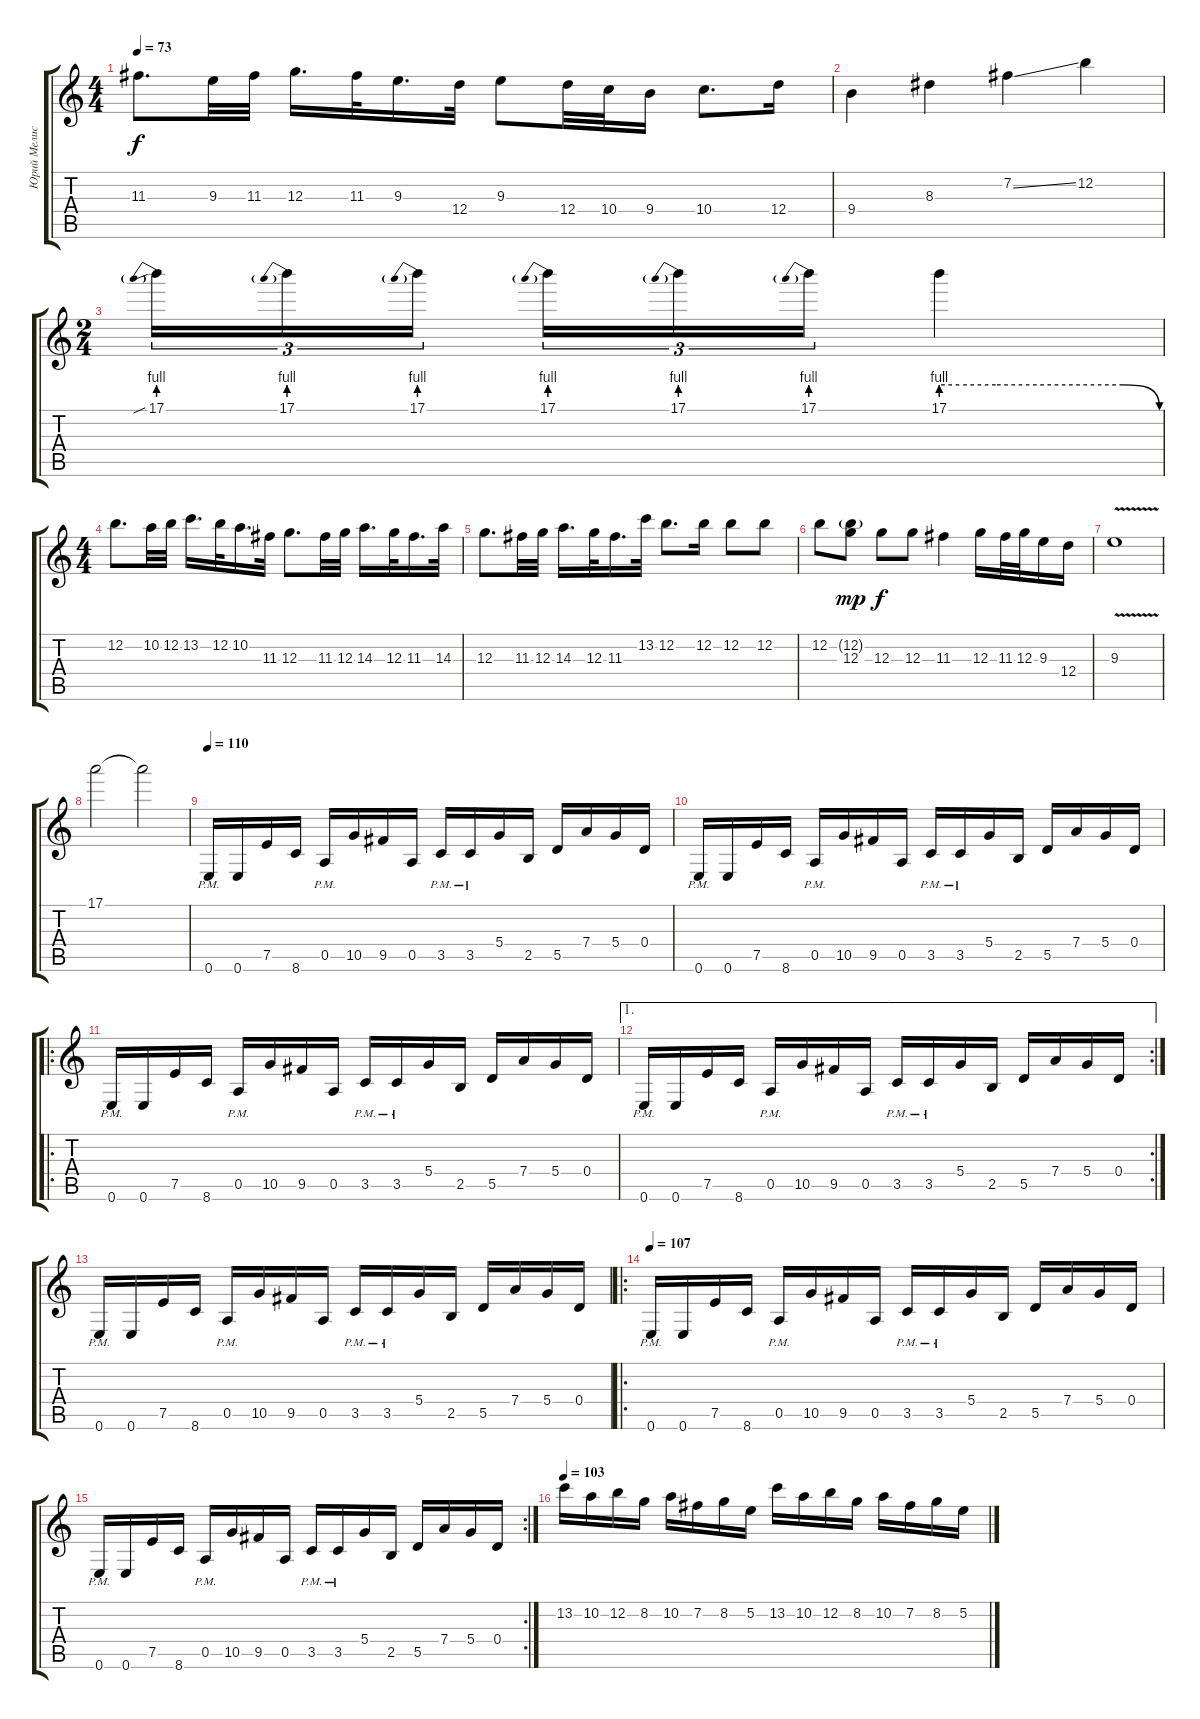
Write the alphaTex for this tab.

\track ("Юрий Мелисов" "Юрий Мелис") {instrument distortionguitar}
\staff {score tabs}
\tuning (E4 B3 G3 D3 A2 E2) {hide}
\ts (4 4)
\tempo 73
\clef g2
\ks c
11.3.8{d dy f} 9.3.32 11.3.32 12.3.16{d} 11.3.32 9.3.16{d} 12.4.32 9.3.8 12.4.32 10.4.32 9.4.16 10.4.8{d} 12.4.16 |
9.4.4 8.3.4 7.2{ss}.4 12.2.4 |
\ts (2 4)
17.1{be (prebend 0 4 60 4) sib}.16{tu (3 2)} 17.1{be (prebend 0 4 60 4)}.16{tu (3 2)} 17.1{be (prebend 0 4 60 4)}.16{tu (3 2) beam splitsecondary} 17.1{be (prebend 0 4 60 4)}.16{tu (3 2)} 17.1{be (prebend 0 4 60 4)}.16{tu (3 2)} 17.1{be (prebend 0 4 60 4)}.16{tu (3 2)} 17.1{be (custom 0 4 5 4 15 4 50 4 60 0)}.4 |
\ts (4 4)
12.2.8{d} 10.2.32 12.2.32 13.2.16{d} 12.2.32 10.2.16{d} 11.3.32 12.3.8{d} 11.3.32 12.3.32 14.3.16{d} 12.3.32 11.3.16{d} 14.3.32 |
12.3.8{d} 11.3.32 12.3.32 14.3.16{d} 12.3.32 11.3.16{d} 13.2.32 12.2.8{d} 12.2.16 12.2.8 12.2.8 |
12.2.8 (12.2{g} 12.3).8{dy mp} 12.3.8{dy f} 12.3.8 11.3.4 12.3.16 11.3.32 12.3.32 9.3.16 12.4.16 |
9.3{v}.1{volume 2} |
17.1.2{volume 9} 17.1{t}.2{volume 0} |
\tempo 110
0.6{pm}.16{volume 13} 0.6.16 7.5.16 8.6.16 0.5{pm}.16 10.5.16 9.5.16 0.5.16 3.5{pm}.16 3.5{pm}.16 5.4.16 2.5.16 5.5.16 7.4.16 5.4.16 0.4.16 |
0.6{pm}.16 0.6.16 7.5.16 8.6.16 0.5{pm}.16 10.5.16 9.5.16 0.5.16 3.5{pm}.16 3.5{pm}.16 5.4.16 2.5.16 5.5.16 7.4.16 5.4.16 0.4.16 |
\ro
0.6{pm}.16 0.6.16 7.5.16 8.6.16 0.5{pm}.16 10.5.16 9.5.16 0.5.16 3.5{pm}.16 3.5{pm}.16 5.4.16 2.5.16 5.5.16 7.4.16 5.4.16 0.4.16 |
\ae 1
\rc 2
0.6{pm}.16 0.6.16 7.5.16 8.6.16 0.5{pm}.16 10.5.16 9.5.16 0.5.16 3.5{pm}.16 3.5{pm}.16 5.4.16 2.5.16 5.5.16 7.4.16 5.4.16 0.4.16 |
0.6{pm}.16 0.6.16 7.5.16 8.6.16 0.5{pm}.16 10.5.16 9.5.16 0.5.16 3.5{pm}.16 3.5{pm}.16 5.4.16 2.5.16 5.5.16 7.4.16 5.4.16 0.4.16 |
\ro
\tempo 107
0.6{pm}.16 0.6.16 7.5.16 8.6.16 0.5{pm}.16 10.5.16 9.5.16 0.5.16 3.5{pm}.16 3.5{pm}.16 5.4.16 2.5.16 5.5.16 7.4.16 5.4.16 0.4.16 |
\rc 2
0.6{pm}.16 0.6.16 7.5.16 8.6.16 0.5{pm}.16 10.5.16 9.5.16 0.5.16 3.5{pm}.16 3.5{pm}.16 5.4.16 2.5.16 5.5.16 7.4.16 5.4.16 0.4.16 |
\tempo 103
13.2.16 10.2.16 12.2.16 8.2.16 10.2.16 7.2.16 8.2.16 5.2.16 13.2.16 10.2.16 12.2.16 8.2.16 10.2.16 7.2.16 8.2.16 5.2.16
